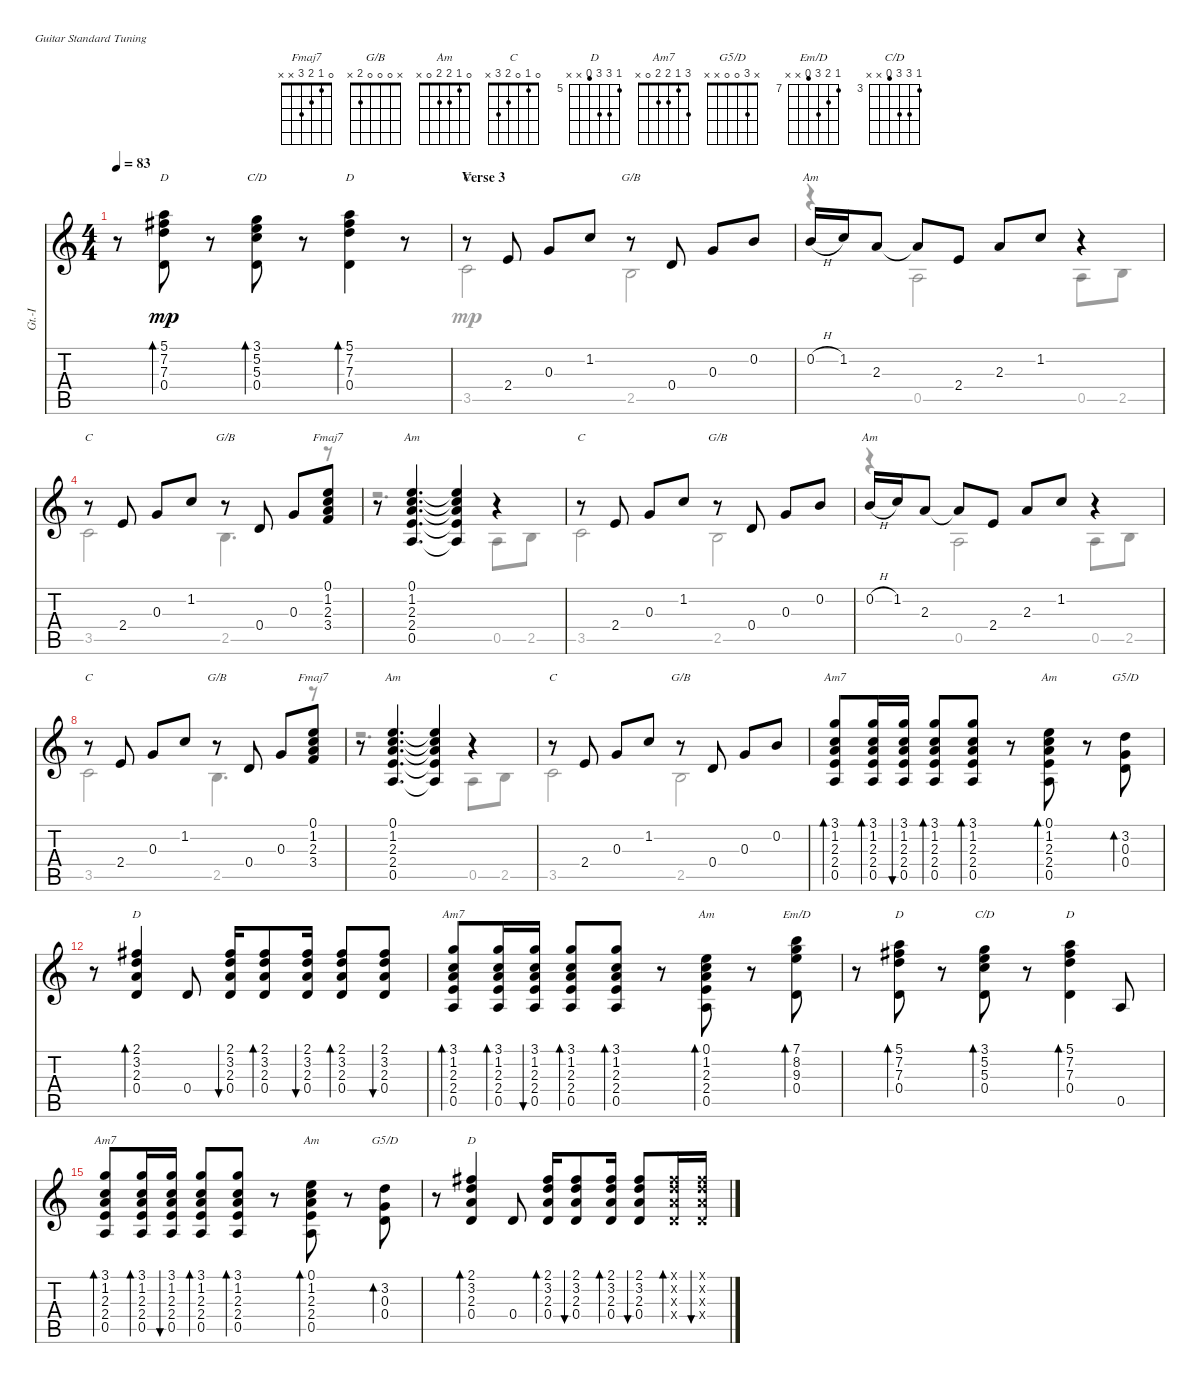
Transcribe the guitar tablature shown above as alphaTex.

\defaultSystemsLayout 4
\bracketExtendMode nobrackets
\defaultBarNumberDisplay FirstOfSystem
\track ("Rhythm I - J. Page - Acoustic" "Gt.-I") {instrument acousticguitarsteel}
\staff {score tabs}
\tuning (E4 B3 G3 D3 A2 E2)
\chord ("Fmaj7" 0 1 2 3 x x)
\chord ("G/B" x 0 0 0 2 x)
\chord ("Am" 0 1 2 2 0 x)
\chord ("C" 0 1 0 2 3 x)
\chord ("D" 2 3 2 0 x x)
\chord ("Am7" 3 1 2 2 0 x)
\chord ("G5/D" x 3 0 0 x x)
\chord ("Em/D" 7 8 9 6 x x) {firstfret 7}
\chord ("D" 5 7 7 4 x x) {firstfret 5}
\chord ("C/D" 3 5 5 2 x x) {firstfret 3}
\voice
\ts (4 4)
\tempo 83
\clef g2
\ks aminor
r.8{dy mp beam Down} (5.1 7.2{acc #} 7.3 0.4).8{bd 30 ch "D" beam Down} r.8{beam Down} (0.4 5.3 5.2 3.1).8{bd 30 ch "C/D" beam Down} r.8{beam Down} (5.1 7.2{acc #} 7.3 0.4).4{bd 30 ch "D" beam Down} r.8{beam Down} |
\section ("" "Verse 3")
r.8{ch "C" beam Up} 2.4.8{beam Up} 0.3.8{beam Up} 1.2.8{beam Up} r.8{ch "G/B" beam Up} 0.4.8{beam Up} 0.3.8{beam Up} 0.2.8{beam Up} |
0.2{h}.16{ch "Am" beam Up} 1.2.16{beam Up} 2.3.8{beam Up} 2.3{t}.8{beam Up} 2.4.8{beam Up} 2.3.8{beam Up} 1.2.8{beam Up} r.4{beam Up} |
r.8{ch "C" beam Up} 2.4.8{beam Up} 0.3.8{beam Up} 1.2.8{beam Up} r.8{ch "G/B" beam Up} 0.4.8{beam Up} 0.3.8{beam Up} (1.2 2.3 3.4 0.1).8{ch "Fmaj7" beam Up} |
r.8{beam Up} (0.5 2.4 2.3 1.2 0.1).4{d ch "Am" beam Up} (0.5{t} 2.4{t} 2.3{t} 1.2{t} 0.1{t}).4{beam Up} r.4{beam Up} |
r.8{ch "C" beam Up} 2.4.8{beam Up} 0.3.8{beam Up} 1.2.8{beam Up} r.8{ch "G/B" beam Up} 0.4.8{beam Up} 0.3.8{beam Up} 0.2.8{beam Up} |
0.2{h}.16{ch "Am" beam Up} 1.2.16{beam Up} 2.3.8{beam Up} 2.3{t}.8{beam Up} 2.4.8{beam Up} 2.3.8{beam Up} 1.2.8{beam Up} r.4{beam Up} |
r.8{ch "C" beam Up} 2.4.8{beam Up} 0.3.8{beam Up} 1.2.8{beam Up} r.8{ch "G/B" beam Up} 0.4.8{beam Up} 0.3.8{beam Up} (1.2 2.3 3.4 0.1).8{ch "Fmaj7" beam Up} |
r.8{beam Up} (0.5 2.4 2.3 1.2 0.1).4{d ch "Am" beam Up} (0.5{t} 2.4{t} 2.3{t} 1.2{t} 0.1{t}).4{beam Up} r.4{beam Up} |
r.8{ch "C" beam Up} 2.4.8{beam Up} 0.3.8{beam Up} 1.2.8{beam Up} r.8{ch "G/B" beam Up} 0.4.8{beam Up} 0.3.8{beam Up} 0.2.8{beam Up} |
(0.5 2.4 2.3 1.2 3.1).8{bd 30 ch "Am7" beam Up} (0.5 2.4 2.3 1.2 3.1).16{bd 30 beam Up} (0.5 2.4 2.3 1.2 3.1).16{bu 30 beam Up} (0.5 2.4 2.3 1.2 3.1).8{bd 30 beam Up} (0.5 2.4 2.3 1.2 3.1).8{bd 30 beam Up} r.8{beam Down} (0.5 2.4 2.3 1.2 0.1).8{bd 30 ch "Am" beam Up} r.8{beam Down} (0.4 0.3 3.2).8{bd 30 ch "G5/D" beam Up} |
r.8{beam Down} (0.4 2.3 3.2 2.1{acc #}).4{bd 30 ch "D" beam Up} 0.4.8{beam Up} (0.4 2.3 3.2 2.1{acc #}).16{bu 30 beam Up} (0.4 2.3 3.2 2.1{acc #}).8{bd 30 beam Up} (0.4 2.3 3.2 2.1{acc #}).16{bu 30 beam Up} (0.4 2.3 3.2 2.1{acc #}).8{bd 30 beam Up} (0.4 2.3 3.2 2.1{acc #}).8{bu 30 beam Up} |
(0.5 2.4 2.3 1.2 3.1).8{bd 30 ch "Am7" beam Up} (0.5 2.4 2.3 1.2 3.1).16{bd 30 beam Up} (0.5 2.4 2.3 1.2 3.1).16{bu 30 beam Up} (0.5 2.4 2.3 1.2 3.1).8{bd 30 beam Up} (0.5 2.4 2.3 1.2 3.1).8{bd 30 beam Up} r.8{beam Down} (0.5 2.4 2.3 1.2 0.1).8{bd 30 ch "Am" beam Up} r.8{beam Down} (0.4 9.3 8.2 7.1).8{bd 30 ch "Em/D" beam Down} |
r.8{beam Down} (5.1 7.2{acc #} 7.3 0.4).8{bd 30 ch "D" beam Down} r.8{beam Down} (0.4 5.3 5.2 3.1).8{bd 30 ch "C/D" beam Down} r.8{beam Down} (5.1 7.2{acc #} 7.3 0.4).4{bd 30 ch "D" beam Down} 0.5.8{beam Up} |
(0.5 2.4 2.3 1.2 3.1).8{bd 30 ch "Am7" beam Up} (0.5 2.4 2.3 1.2 3.1).16{bd 30 beam Up} (0.5 2.4 2.3 1.2 3.1).16{bu 30 beam Up} (0.5 2.4 2.3 1.2 3.1).8{bd 30 beam Up} (0.5 2.4 2.3 1.2 3.1).8{bd 30 beam Up} r.8{beam Down} (0.5 2.4 2.3 1.2 0.1).8{bd 30 ch "Am" beam Up} r.8{beam Down} (0.4 0.3 3.2).8{bd 30 ch "G5/D" beam Up} |
r.8{beam Down} (0.4 2.3 3.2 2.1{acc #}).4{bd 30 ch "D" beam Up} 0.4.8{beam Up} (0.4 2.3 3.2 2.1{acc #}).16{bd 30 beam Up} (0.4 2.3 3.2 2.1{acc #}).8{bu 30 beam Up} (0.4 2.3 3.2 2.1{acc #}).16{bd 30 beam Up} (0.4 2.3 3.2 2.1{acc #}).8{bu 30 beam Up} (0.4{x} 2.3{x} 3.2{x} 2.1{x acc #}).16{bd 30 beam Up} (0.4{x} 2.3{x} 3.2{x} 2.1{x acc #}).16{bu 30 beam Up}
\voice
\clef g2
\ottava regular
\simile none
\ks aminor
|
3.5.2{beam Down} 2.5.2{beam Down} |
r.4{beam Down} 0.5.2{beam Down} 0.5.8{beam Down} 2.5.8{beam Down} |
3.5.2{beam Down} 2.5.4{d beam Down} r.8{beam Down} |
r.2{d beam Down} 0.5.8{beam Down} 2.5.8{beam Down} |
3.5.2{beam Down} 2.5.2{beam Down} |
r.4{beam Down} 0.5.2{beam Down} 0.5.8{beam Down} 2.5.8{beam Down} |
3.5.2{beam Down} 2.5.4{d beam Down} r.8{beam Down} |
r.2{d beam Down} 0.5.8{beam Down} 2.5.8{beam Down} |
3.5.2{beam Down} 2.5.2{beam Down} |
|
|
|
|
|
